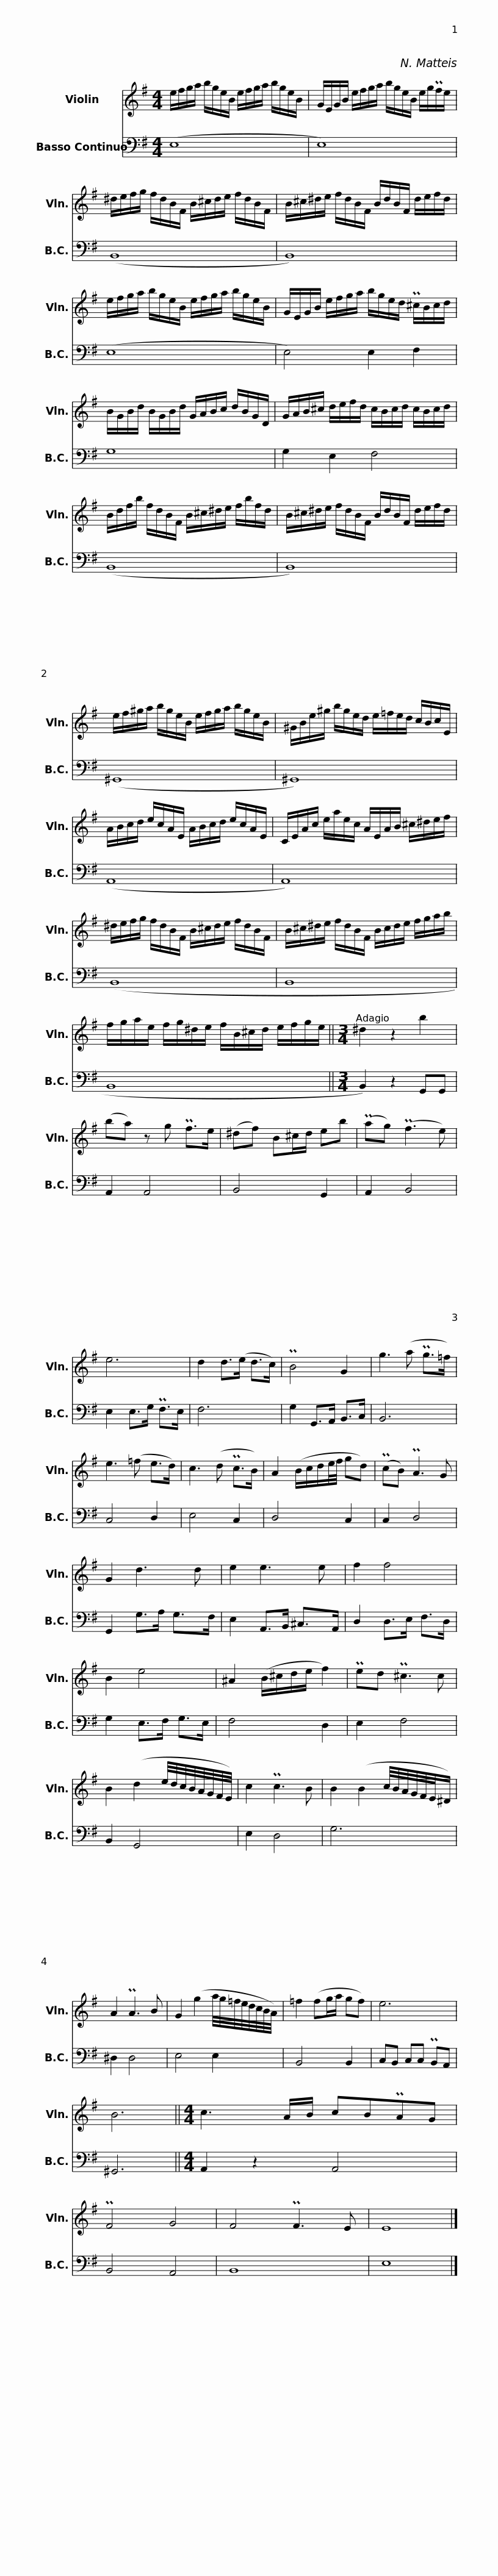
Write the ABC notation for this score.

X:1
%%score 1 2
L:1/8
M:4/4
I:linebreak $
K:G
V:1 treble
V:2 bass
V:1
 e/f/g/a/ b/g/e/B/ e/f/g/a/ b/g/e/B/ | G/E/G/B/ e/f/g/a/ b/g/e/B/ e/g/Pf/e/ |$ ^d/e/f/g/ f/d/B/F/ B/^c/d/e/ f/d/B/F/ | B/^c/^d/e/ f/d/B/F/ B/d/B/F/ d/e/f/d/ |$ e/f/g/a/ b/g/e/B/ e/f/g/a/ b/g/e/B/ | %5
 G/E/G/B/ e/f/g/a/ b/g/e/d/ P^c/B/c/d/ |$ B/G/B/d/ B/G/B/d/ G/A/B/c/ d/B/G/D/ | G/A/B/^c/ d/e/f/d/ c/B/c/d/ c/B/c/d/ |$ B/d/f/b/ f/d/B/F/ B/^c/^d/e/ f/b/f/d/ | B/^c/^d/e/ f/d/B/F/ B/d/B/F/ d/e/f/d/ |$ %10
 e/f/^g/a/ b/g/e/B/ e/f/g/a/ b/g/e/B/ | ^G/B/e/^g/ b/g/e/d/ e/=f/e/d/ c/B/c/E/ |$ A/B/c/d/ e/c/A/E/ A/B/c/d/ e/c/A/E/ | C/E/A/c/ e/a/e/c/ A/E/A/B/ ^c/^d/e/f/ |$ ^d/e/f/g/ f/d/B/F/ B/^c/d/e/ f/d/B/F/ | %15
 B/^c/^d/e/ f/d/B/F/ B/c/d/e/ f/g/a/b/ |$ f/g/a/e/ f/g/^d/e/ f/B/^c/d/ e/f/g/e/ ||[M:3/4] ^d2 z2 b2 | (ba) z g Pf>e | (^df) B^c/d/ eb | %20
 (Pag) (Pf3 e) |$ e6 | d2 d>(e d>c) | PB4 G2 | g3 (a Pg>=f) | %25
 e3 (=f e>d) | c3 (d Pc>B) | A2 (B/c/d/e/4f/4 gd) |$ (PcB) PA3 G | G2 d3 d | %30
 e2 e3 e | f2 f4 | B2 e4 | ^A2 (B/^c/d/e/ f2) | Ped P^c3 c |$ %35
 B2 (d2 e/4d/4c/4B/4A/4G/4F/4E/4) | c2 Pc3 B | B2 (B2 c/4B/4A/4G/4F/4E/4^D/) | A2 PA3 B | G2 (g2 a/4g/4=f/4e/4d/4c/4B/4A/4) | %40
 =f2 (fg/a/ gf) |$ e6 | B6 ||$[M:4/4] c3 A/B/ cBPAG | PF4 G4 | %45
 F4 PF3 E | E8 |] %47
V:2
 (E,8 | E,8) |$ (B,,8 | B,,8) |$ (E,8 | %5
 E,4) E,2 F,2 |$ G,8 | G,2 E,2 F,4 |$ (B,,8 | B,,8) |$ %10
 (^G,,8 | ^G,,8) |$ (A,,8 | A,,8) |$ (B,,8 | %15
 B,,8 |$ B,,8 ||[M:3/4] B,,2) z2 G,,G,, | A,,2 A,,4 | B,,4 G,,2 | %20
 A,,2 B,,4 |$ E,2 E,>G, PF,>E, | F,6 | G,2 G,,>A,, B,,>C, | B,,6 | %25
 C,4 D,2 | E,4 C,2 | D,4 C,2 |$ C,2 D,4 | G,,2 G,>A, G,>F, | %30
 E,2 A,,>B,, ^C,>A,, | D,2 D,>E, F,>D, | G,2 E,>F, G,>E, | F,4 D,2 | E,2 F,4 |$ %35
 B,,2 G,,4 | E,2 D,4 | G,6 | ^D,2 D,4 | E,4 E,2 | %40
 B,,4 B,,2 |$ C,B,, C,C, PB,,A,, | ^G,,6 ||$[M:4/4] A,,2 z2 A,,4 | B,,4 A,,4 | %45
 B,,8 | E,8 |] %47
